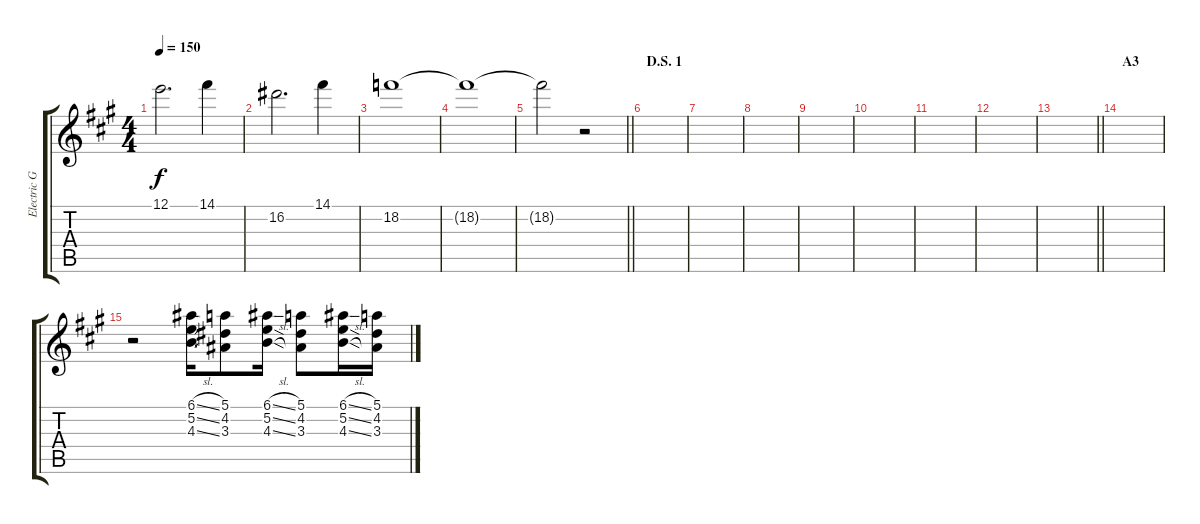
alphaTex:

\track ("Electric Guitar III" "Electric G") {instrument overdrivenguitar}
\staff {score tabs}
\tuning (E4 B3 G3 D3 A2 E2) {hide}
\ts (4 4)
\tempo 150
\clef g2
\ks a
12.1.2{d dy f} 14.1.4 |
16.2.2{d} 14.1.4 |
18.2.1 |
18.2{t}.1 |
\barLineRight lightlight
18.2{t}.2 r.2 |
\section ("" "D.S. 1")
|
|
|
|
|
|
|
\barLineRight lightlight
|
\section ("" "A3")
|
r.2 (6.1{sl} 5.2{sl} 4.3{sl}).16 (5.1 4.2 3.3).8 (6.1{sl} 5.2{sl} 4.3{sl}).16 (5.1 4.2 3.3).8 (6.1{sl} 5.2{sl} 4.3{sl}).16 (5.1 4.2 3.3).16
